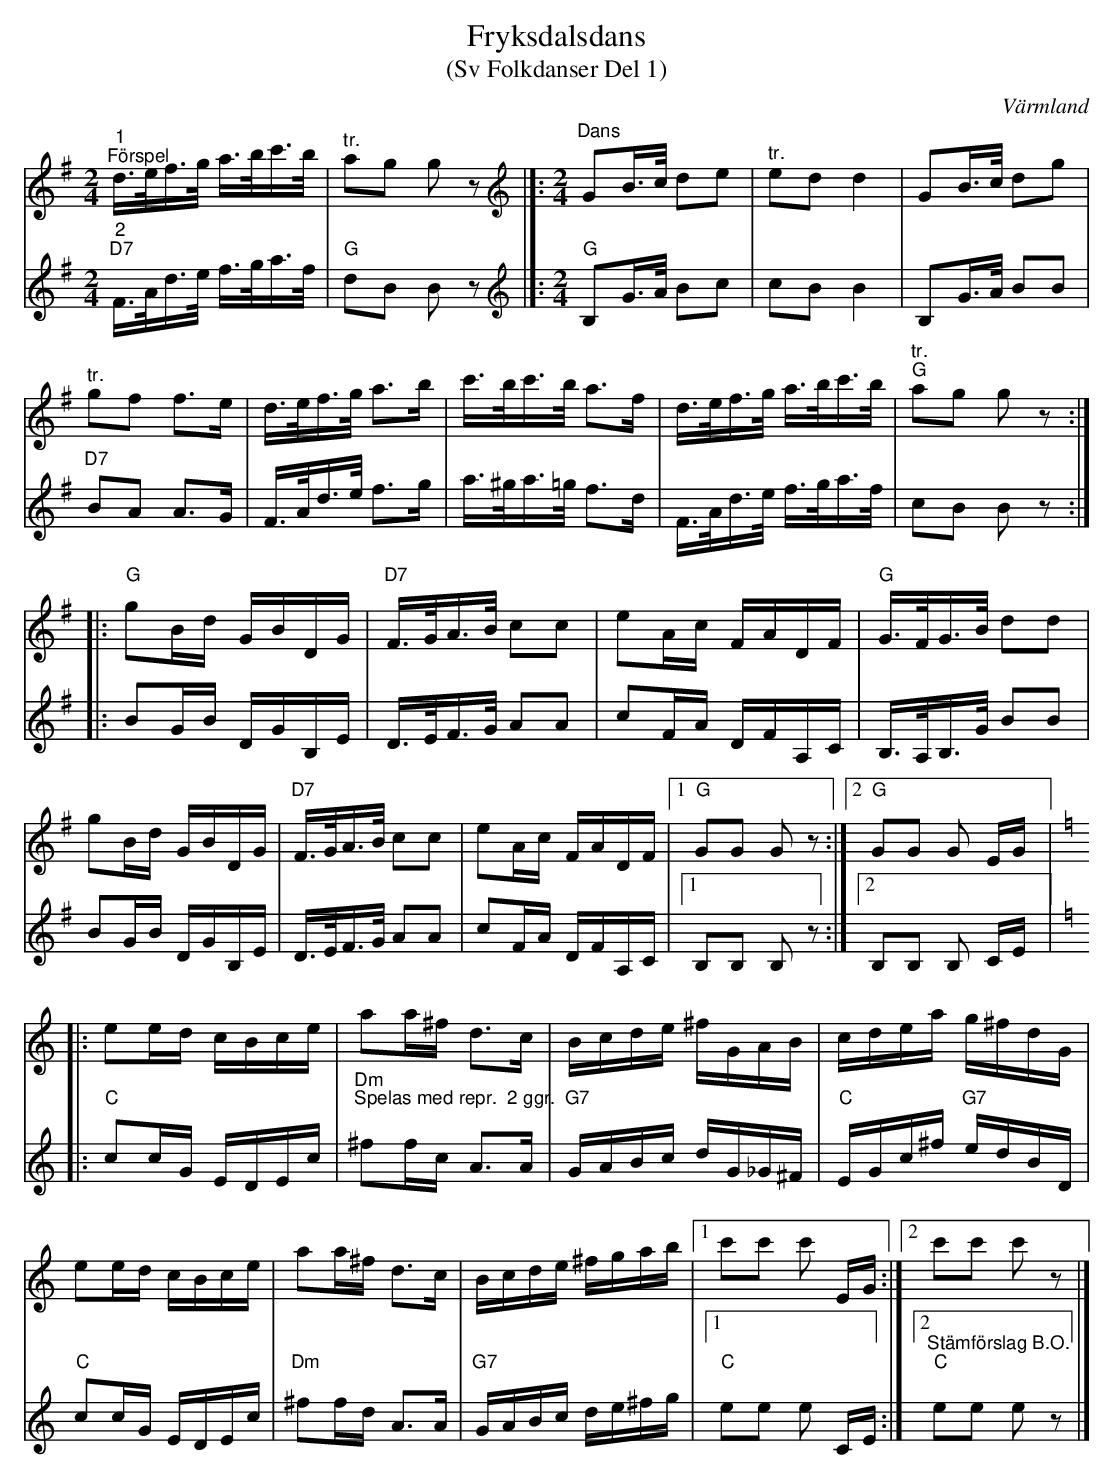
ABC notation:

X:1
T:Fryksdalsdans
T:(Sv Folkdanser Del 1)
O:Värmland
L:1/16
M:2/4
K:G
V:1
"^1""^Förspel" d>ef>g a>bc'>b |"^tr." a2g2 g2 z2 |]:[K:G][M:2/4][K:treble]"^Dans" G2B>c d2e2 | "^tr." e2d2 d4 | G2B>c d2g2 |
"^tr." g2f2 f2>e2 | d>ef>g a2>b2 | c'>bc'>b a2>f2 | d>ef>g a>bc'>b | "^tr.""G" a2g2 g2 z2 ::
"G" g2Bd GBDG |"D7" F>GA>B c2c2 | e2Ac FADF |"G" G>FG>B d2d2 |
g2Bd GBDG |"D7" F>GA>B c2c2 | e2Ac FADF |1"G" G2G2 G2 z2 :|2"G" G2G2 G2 EG |:
[K:C] e2ed cBce | a2a^f d2>c2 | Bcde ^fGAB | cdea g^fdG |
e2ed cBce | a2a^f d2>c2 | Bcde ^fgab |1 c'2c'2 c'2 EG :|2 c'2c'2 c'2 z2 |]
V:2
"^2""D7" F>Ad>e f>ga>f |"G" d2B2 B2 z2 |]:[K:G][M:2/4][K:treble]"G" B,2G>A B2c2 | c2B2 B4 | B,2G>A B2B2 |"D7" B2A2 A2>G2 | F>Ad>e f2>g2 | a>^ga>=g f2>d2 | F>Ad>e f>ga>f |
c2B2 B2 z2 :: B2GB DGB,E | D>EF>G A2A2 | c2FA DFA,C | B,>A,B,>G B2B2 |
B2GB DGB,E | D>EF>G A2A2 | c2FA DFA,C |1 B,2B,2 B,2 z2 :|2 B,2B,2 B,2 CE |:
[K:C]"C" c2cG EDEc |"Dm" "^Spelas med repr.  2 ggr." ^f2fc A2>A2 |"G7" GABc dG_G^F | "C" EGc^f"G7" edBD |
"C" c2cG EDEc |"Dm" ^f2fd A2>A2 | "G7" GABc de^fg |1"C" e2e2 e2 CE :|2"^Stämförslag B.O.""C" e2e2 e2 z2 |]
